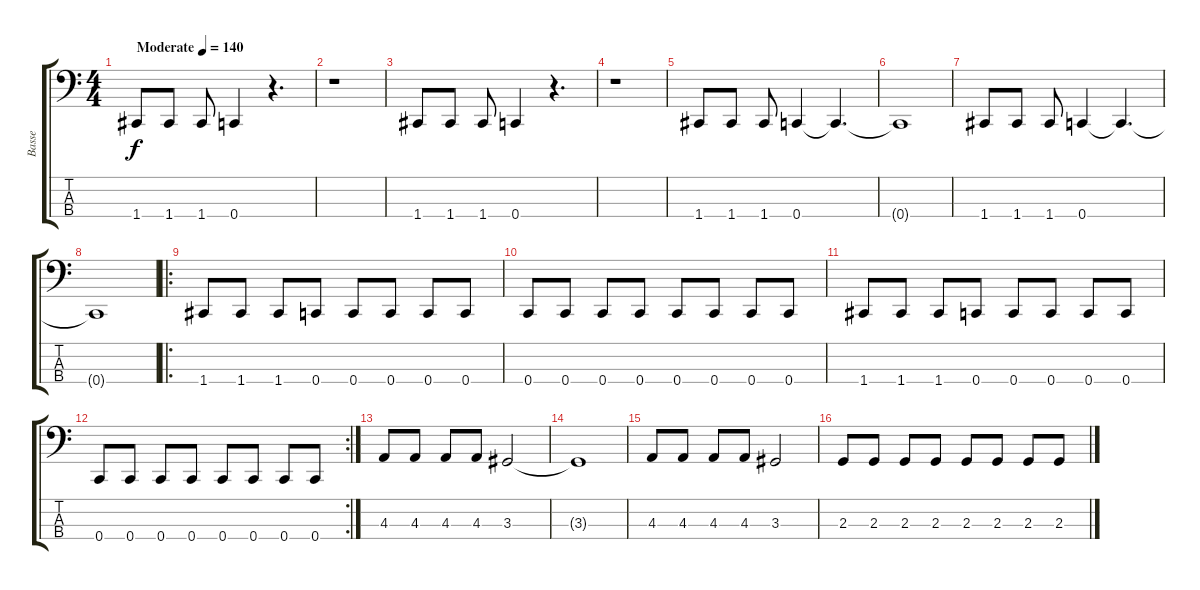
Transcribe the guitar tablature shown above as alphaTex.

\track ("Basse" "Basse") {instrument electricbassfinger}
\staff {score tabs}
\tuning (Eb2 Bb1 F1 C1) {hide}
\ts (4 4)
\tempo (140 "Moderate")
\clef f4
\ks c
1.4.8{dy f instrument electricbassfinger} 1.4.8 1.4.8 0.4.4 r.4{d} |
r.1 |
1.4.8 1.4.8 1.4.8 0.4.4 r.4{d} |
r.1 |
1.4.8 1.4.8 1.4.8 0.4.4 0.4{t}.4{d} |
0.4{t}.1 |
1.4.8 1.4.8 1.4.8 0.4.4 0.4{t}.4{d} |
0.4{t}.1 |
\ro
1.4.8 1.4.8 1.4.8 0.4.8 0.4.8 0.4.8 0.4.8 0.4.8 |
0.4.8 0.4.8 0.4.8 0.4.8 0.4.8 0.4.8 0.4.8 0.4.8 |
1.4.8 1.4.8 1.4.8 0.4.8 0.4.8 0.4.8 0.4.8 0.4.8 |
\rc 2
0.4.8 0.4.8 0.4.8 0.4.8 0.4.8 0.4.8 0.4.8 0.4.8 |
4.3.8 4.3.8 4.3.8 4.3.8 3.3.2 |
3.3{t}.1 |
4.3.8 4.3.8 4.3.8 4.3.8 3.3.2 |
2.3.8 2.3.8 2.3.8 2.3.8 2.3.8 2.3.8 2.3.8 2.3.8
